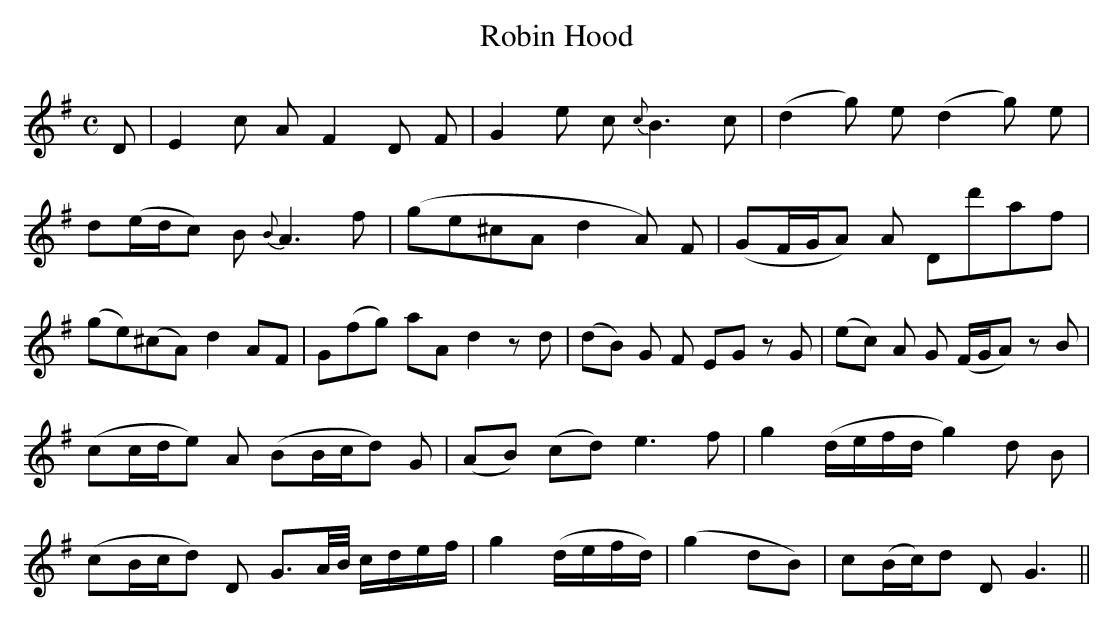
X:1
T:Robin Hood
M:C
L:1/8
K:G
D|E2c A F2D F |G2 e c {c}B3 c|(d2 g) e (d2g) e|
d(e/d/c) B {B}A3f|(ge^cA d2A) F|(GF/G/A) A Dd'af|
(ge)(^cA) d2 AF|G(fg) aA d2 zd|(dB) G F EG z G|(ec) A G (F/G/A) z B|
(cc/d/e) A (BB/c/d) G|(AB) (cd) e3f|g2 (d/e/f/d/ g2) d B|
(cB/c/d) D G>A/2B/4 c/d/e/f/|g2 (d/e/f/d/)|(g2 dB)|c(B/c/)d D G3||
